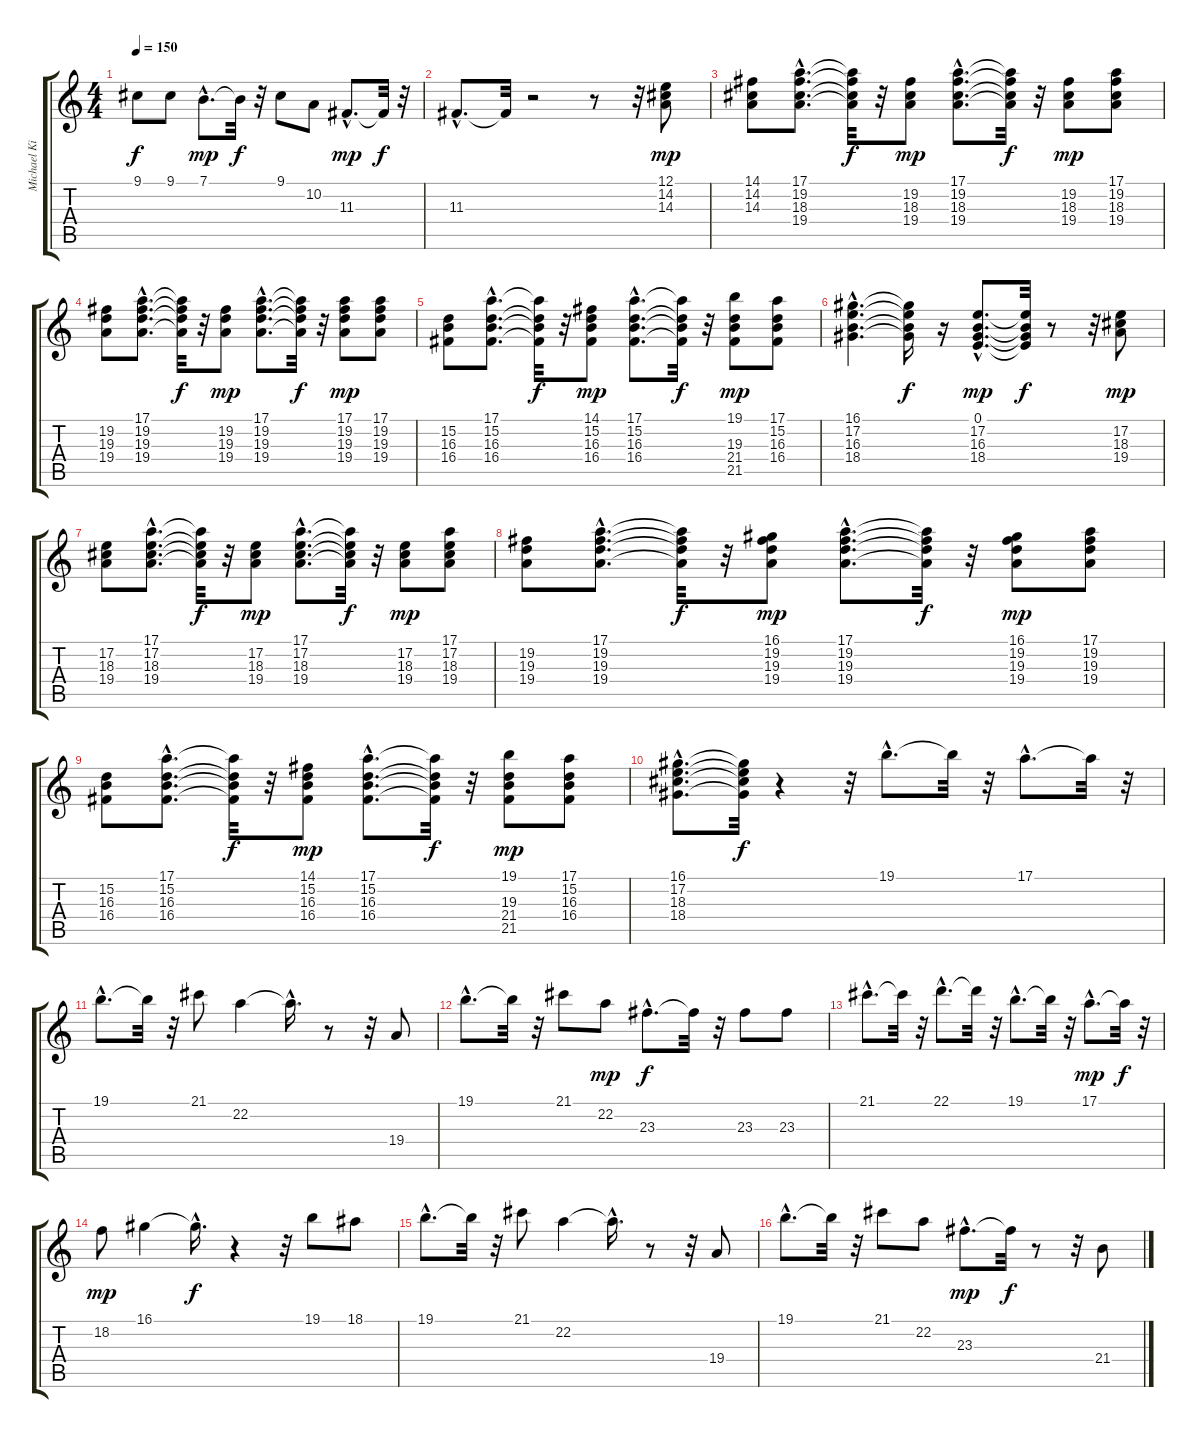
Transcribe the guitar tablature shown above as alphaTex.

\track ("Michael Kiske" "Michael Ki") {instrument fx5brightness}
\staff {score tabs}
\tuning (E4 B3 G3 D3 A2 E2) {hide}
\ts (4 4)
\tempo 150
\clef g2
\ks c
9.1.8{dy f} 9.1.8 7.1{hac}.8{d dy mp} 7.1{t}.32{dy f} r.32 9.1.8 10.2.8 11.3{hac}.8{d dy mp} 11.3{t}.32{dy f} r.32 |
11.3{hac}.8{d} 11.3{t}.32 r.2 r.8 r.32 (12.1 14.2 14.3).8{dy mp} |
(14.1 14.2 14.3).8 (17.1{hac} 19.2{hac} 18.3{hac} 19.4{hac}).8{d} (17.1{t} 19.2{t} 18.3{t} 19.4{t}).32{dy f} r.32 (19.2 18.3 19.4).8{dy mp} (17.1{hac} 19.2{hac} 18.3{hac} 19.4{hac}).8{d} (17.1{t} 19.2{t} 18.3{t} 19.4{t}).32{dy f} r.32 (19.2 18.3 19.4).8{dy mp} (17.1 19.2 18.3 19.4).8 |
(19.2 19.3 19.4).8 (17.1{hac} 19.2{hac} 19.3{hac} 19.4{hac}).8{d} (17.1{t} 19.2{t} 19.3{t} 19.4{t}).32{dy f} r.32 (19.2 19.3 19.4).8{dy mp} (17.1{hac} 19.2{hac} 19.3{hac} 19.4{hac}).8{d} (17.1{t} 19.2{t} 19.3{t} 19.4{t}).32{dy f} r.32 (17.1 19.2 19.3 19.4).8{dy mp} (17.1 19.2 19.3 19.4).8 |
(15.2 16.3 16.4).8 (17.1{hac} 15.2{hac} 16.3{hac} 16.4{hac}).8{d} (17.1{t} 15.2{t} 16.3{t} 16.4{t}).32{dy f} r.32 (14.1 15.2 16.3 16.4).8{dy mp} (17.1{hac} 15.2{hac} 16.3{hac} 16.4{hac}).8{d} (17.1{t} 15.2{t} 16.3{t} 16.4{t}).32{dy f} r.32 (19.1 19.3 21.4 21.5).8{dy mp} (17.1 15.2 16.3 16.4).8 |
(16.1{hac} 17.2{hac} 16.3{hac} 18.4{hac}).4{d} (16.1{t} 17.2{t} 16.3{t} 18.4{t}).16{dy f} r.16 (0.1{hac} 17.2{hac} 16.3{hac} 18.4{hac}).8{d dy mp} (0.1{t} 17.2{t} 16.3{t} 18.4{t}).32{dy f} r.8 r.32 (17.2 18.3 19.4).8{dy mp} |
(17.2 18.3 19.4).8 (17.1{hac} 17.2{hac} 18.3{hac} 19.4{hac}).8{d} (17.1{t} 17.2{t} 18.3{t} 19.4{t}).32{dy f} r.32 (17.2 18.3 19.4).8{dy mp} (17.1{hac} 17.2{hac} 18.3{hac} 19.4{hac}).8{d} (17.1{t} 17.2{t} 18.3{t} 19.4{t}).32{dy f} r.32 (17.2 18.3 19.4).8{dy mp} (17.1 17.2 18.3 19.4).8 |
(19.2 19.3 19.4).8 (17.1{hac} 19.2{hac} 19.3{hac} 19.4{hac}).8{d} (17.1{t} 19.2{t} 19.3{t} 19.4{t}).32{dy f} r.32 (16.1 19.2 19.3 19.4).8{dy mp} (17.1{hac} 19.2{hac} 19.3{hac} 19.4{hac}).8{d} (17.1{t} 19.2{t} 19.3{t} 19.4{t}).32{dy f} r.32 (16.1 19.2 19.3 19.4).8{dy mp} (17.1 19.2 19.3 19.4).8 |
(15.2 16.3 16.4).8 (17.1{hac} 15.2{hac} 16.3{hac} 16.4{hac}).8{d} (17.1{t} 15.2{t} 16.3{t} 16.4{t}).32{dy f} r.32 (14.1 15.2 16.3 16.4).8{dy mp} (17.1{hac} 15.2{hac} 16.3{hac} 16.4{hac}).8{d} (17.1{t} 15.2{t} 16.3{t} 16.4{t}).32{dy f} r.32 (19.1 19.3 21.4 21.5).8{dy mp} (17.1 15.2 16.3 16.4).8 |
(16.1{hac} 17.2{hac} 18.3{hac} 18.4{hac}).8{d} (16.1{t} 17.2{t} 18.3{t} 18.4{t}).32{dy f} r.4 r.32 19.1{hac}.8{d} 19.1{t}.32 r.32 17.1{hac}.8{d} 17.1{t}.32 r.32 |
19.1{hac}.8{d} 19.1{t}.32 r.32 21.1.8 22.2.4 22.2{hac t}.16{d} r.8 r.32 19.4.8 |
19.1{hac}.8{d} 19.1{t}.32 r.32 21.1.8 22.2.8{dy mp} 23.3{hac}.8{d dy f} 23.3{t}.32 r.32 23.3.8 23.3.8 |
21.1{hac}.8{d} 21.1{t}.32 r.32 22.1{hac}.8{d} 22.1{t}.32 r.32 19.1{hac}.8{d} 19.1{t}.32 r.32 17.1{hac}.8{d dy mp} 17.1{t}.32{dy f} r.32 |
18.2.8{dy mp} 16.1.4 16.1{hac t}.16{d dy f} r.4 r.32 19.1.8 18.1.8 |
19.1{hac}.8{d} 19.1{t}.32 r.32 21.1.8 22.2.4 22.2{hac t}.16{d} r.8 r.32 19.4.8 |
19.1{hac}.8{d} 19.1{t}.32 r.32 21.1.8 22.2.8 23.3{hac}.8{d dy mp} 23.3{t}.32{dy f} r.8 r.32 21.4.8
